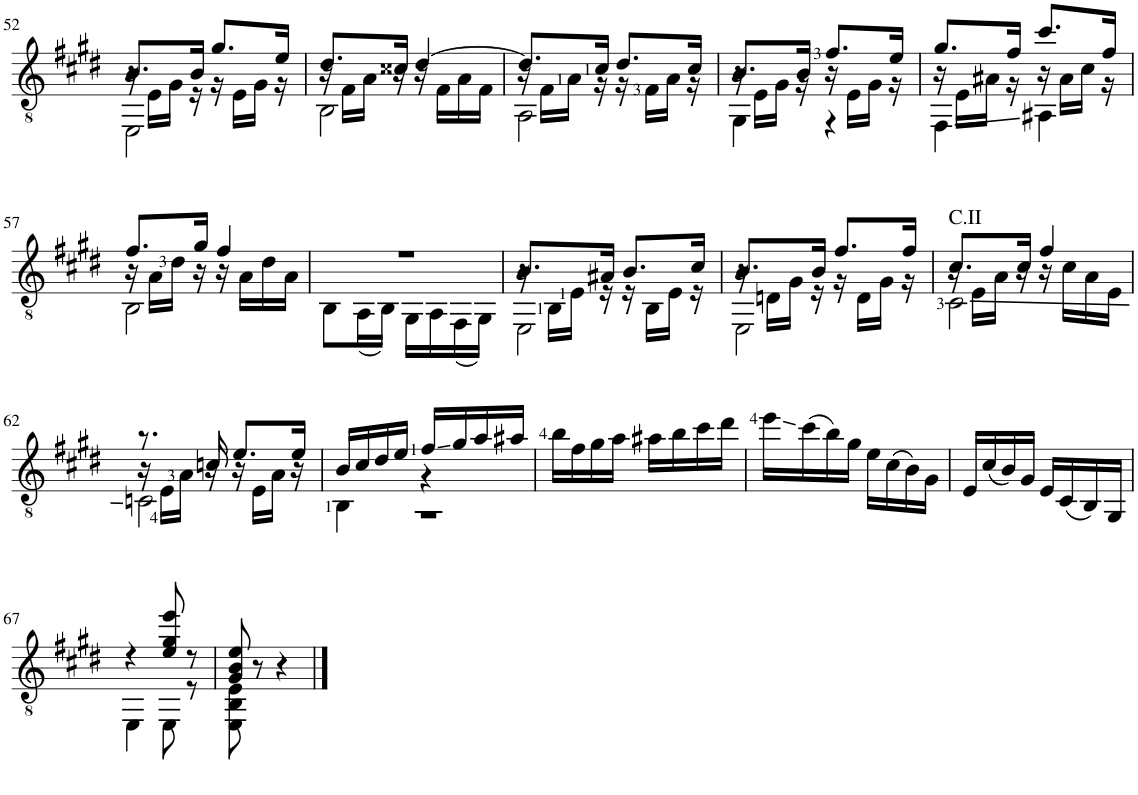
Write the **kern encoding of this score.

**kern
*part1
*staff1
*I"Guitar
*I'Guit.
!!LO:PB:g=z
*clefGv2
*k[f#c#g#d#]
*M2/4
=52
*^
*	*^
8.B/L	16r	2EE\
.	16E\LL	.
.	16G#\JJ	.
16B/Jk	16r	.
8.g#/L	16r	.
.	16E\LL	.
.	16G#\JJ	.
16e/Jk	16r	.
=53	=53	=53
8.d#/L	16r	2BB\
.	16F#\LL	.
.	16A\JJ	.
16c##X/Jk	16r	.
[4d#/	16r	.
.	16F#\LL	.
.	16A\	.
.	16F#\JJ	.
=54	=54	=54
8.d#/L]	16r	2AA\
.	16F#\LL	.
.	16A\JJ	.
16c#/Jk	16r	.
8.d#/L	16r	.
.	16F#\LL	.
.	16A\JJ	.
16c#/Jk	16r	.
=55	=55	=55
8.B/L	16r	4GG#\
.	16E\LL	.
.	16G#\JJ	.
16B/Jk	16r	.
8.f#/L	16r	4r
.	16E\LL	.
.	16G#\JJ	.
16e/Jk	16r	.
=56	=56	=56
8.g#/L	16r	4FF#\
.	16E\LL	.
.	16A#X\JJ	.
16f#/Jk	16r	.
8.cc#/L	16r	4AA#X\
.	16A#\LL	.
.	16c#\JJ	.
16f#/Jk	16r	.
!!LO:LB:g=z	!!	!!
=57	=57	=57
8.f#/L	16r	2BB\
.	16A\LL	.
.	16d#\JJ	.
16g#/Jk	16r	.
4f#/	16r	.
.	16A\LL	.
.	16d#\	.
.	16A\JJ	.
*	*v	*v
=58	=58
2r	8BB\L
.	(16AA\L
.	16BB\JJ)
.	16GG#\LL
.	16AA\
.	(16FF#\
.	16GG#\JJ)
=59	=59
*	*^
8.B/L	16r	2EE\
.	16BB\LL	.
.	16E\JJ	.
16A#X/Jk	16r	.
8.B/L	16r	.
.	16BB\LL	.
.	16E\JJ	.
16c#/Jk	16r	.
=60	=60	=60
8.B/L	16r	2EE\
.	16Dn\LL	.
.	16G#\JJ	.
16B/Jk	16r	.
8.f#/L	16r	.
.	16D\LL	.
.	16G#\JJ	.
16f#/Jk	16r	.
=61	=61	=61
!LO:TX:a:t=C.II	!	!
8.c#/L	16r	2C#\
.	16E\LL	.
.	16A\JJ	.
16c#/Jk	16r	.
4f#/	16r	.
.	16c#\LL	.
.	16A\	.
.	16E\JJ	.
!!LO:LB:g=z	!!	!!
=62	=62	=62
8.r	16r	2Cn\
.	16E\LL	.
.	16A\JJ	.
16cn/	16r	.
8.e/L	16r	.
.	16E\LL	.
.	16A\JJ	.
16e/Jk	16r	.
=63	=63	=63
16B/LL	4BB\	2r
16c#/	.	.
16d#/	.	.
16e/JJ	.	.
16f#/LL	4r	.
16g#/	.	.
16a/	.	.
16a#X/JJ	.	.
*v	*v	*v
=64
16b\LL
16f#\
16g#\
16a\JJ
16a#X\LL
16b\
16cc#\
16dd#\JJ
=65
16ee\LL
(16cc#\
16b\)
16g#\JJ
16e\LL
(16c#\
16B\)
16G#\JJ
=66
16E/LL
(16c#/
16B/)
16G#/JJ
16E/LL
(16C#/
16BB/)
16GG#/JJ
!!LO:LB:g=z
=67
*^
4r	4EE\
8e/ 8g#/ 8ee/	8EE\
8r	8r
=68	=68
8G#/ 8B/ 8e/	8EE\ 8BB\ 8E\
8r	4.ryy
4r	.
*v	*v
==
*-
